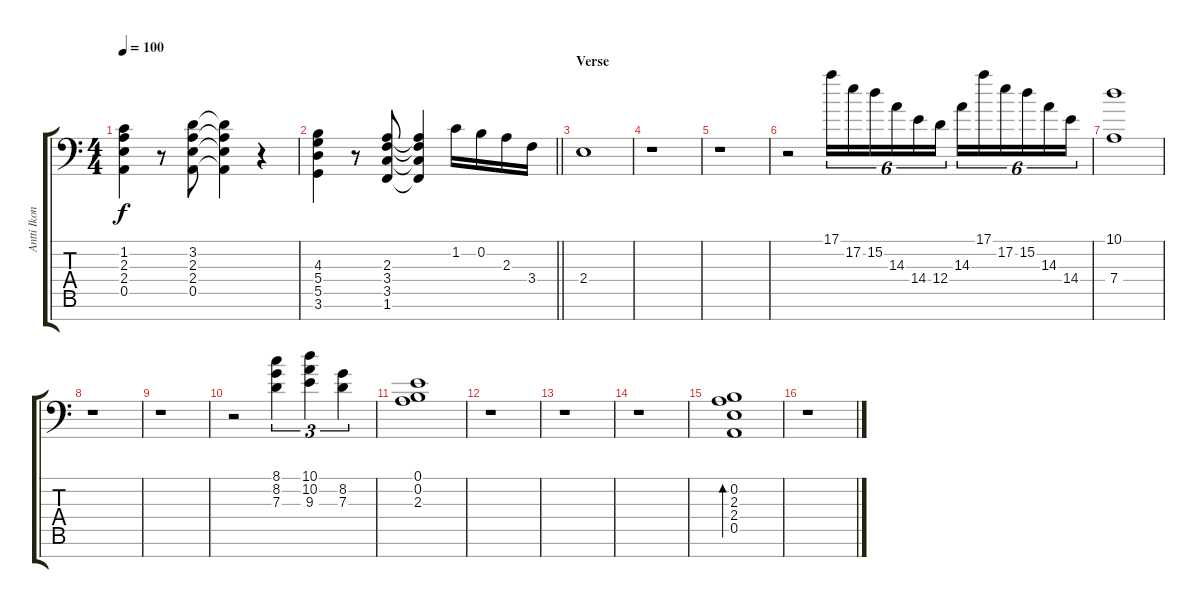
\track ("Antti Ikonen" "Antti Ikon") {instrument stringensemble1}
\staff {score tabs}
\tuning (E4 B3 G3 D3 A2 E2 A1) {hide}
\ts (4 4)
\tempo 100
\clef f4
\ks c
(1.2 2.3 2.4 0.5).4{dy f} r.8 (3.2 2.3 2.4 0.5).8 (3.2{t} 2.3{t} 2.4{t} 0.5{t}).4 r.4 |
\barLineRight lightlight
(4.3 5.4 5.5 3.6).4 r.8 (2.3 3.4 3.5 1.6).8 (2.3{t} 3.4{t} 3.5{t} 1.6{t}).4 1.2.16 0.2.16 2.3.16 3.4.16 |
\section ("" "Verse")
2.4.1 |
r.1 |
r.1 |
r.2 17.1.16{tu (6 4) volume 14 instrument brightacousticpiano} 17.2.16{tu (6 4)} 15.2.16{tu (6 4)} 14.3.16{tu (6 4)} 14.4.16{tu (6 4)} 12.4.16{tu (6 4)} 14.3.16{tu (6 4)} 17.1.16{tu (6 4)} 17.2.16{tu (6 4)} 15.2.16{tu (6 4)} 14.3.16{tu (6 4)} 14.4.16{tu (6 4)} |
(10.1 7.4).1 |
r.1 |
r.1 |
r.2 (8.1 8.2 7.3).4{tu (3 2)} (10.1 10.2 9.3).4{tu (3 2)} (8.2 7.3).4{tu (3 2)} |
(0.1 0.2 2.3).1 |
r.1 |
r.1 |
r.1 |
(0.2 2.3 2.4 0.5).1{bd 240} |
r.1
